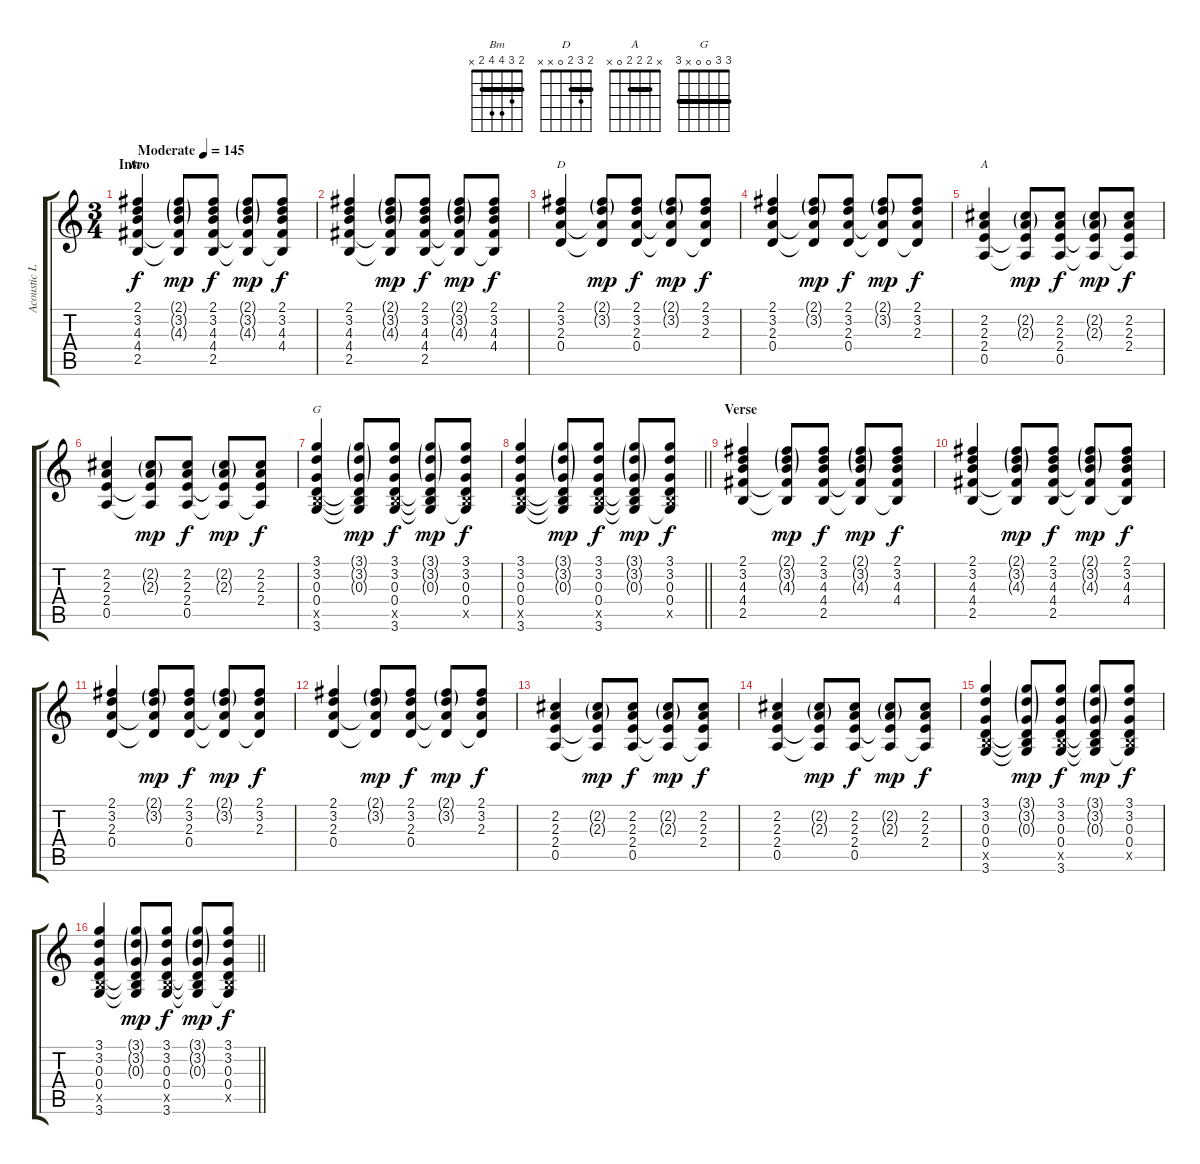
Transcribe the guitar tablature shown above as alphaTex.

\track ("Acoustic L" "Acoustic L") {instrument acousticguitarsteel}
\staff {score tabs}
\tuning (E4 B3 G3 D3 A2 E2) {hide}
\chord ("Bm" 2 3 4 4 2 x) {barre 2}
\chord ("D" 2 3 2 0 x x) {barre 2}
\chord ("A" x 2 2 2 0 x) {barre 2}
\chord ("G" 3 3 0 0 x 3) {barre 3}
\ts (3 4)
\section ("" "Intro")
\tempo (145 "Moderate")
\clef g2
\ks c
(2.1 3.2 4.3 4.4 2.5).4{ch "Bm" dy f instrument acousticguitarsteel} (2.1{g} 3.2{g} 4.3{g} 4.4{t} 2.5{t}).8{dy mp} (2.1 3.2 4.3 4.4 2.5).8{dy f} (2.1{g} 3.2{g} 4.3{g} 4.4{t} 2.5{t}).8{dy mp} (2.1 3.2 4.3 4.4 2.5{t}).8{dy f} |
(2.1 3.2 4.3 4.4 2.5).4 (2.1{g} 3.2{g} 4.3{g} 4.4{t} 2.5{t}).8{dy mp} (2.1 3.2 4.3 4.4 2.5).8{dy f} (2.1{g} 3.2{g} 4.3{g} 4.4{t} 2.5{t}).8{dy mp} (2.1 3.2 4.3 4.4 2.5{t}).8{dy f} |
(2.1 3.2 2.3 0.4).4{ch "D"} (2.1{g} 3.2{g} 2.3{t} 0.4{t}).8{dy mp} (2.1 3.2 2.3 0.4).8{dy f} (2.1{g} 3.2{g} 2.3{t} 0.4{t}).8{dy mp} (2.1 3.2 2.3 0.4{t}).8{dy f} |
(2.1 3.2 2.3 0.4).4 (2.1{g} 3.2{g} 2.3{t} 0.4{t}).8{dy mp} (2.1 3.2 2.3 0.4).8{dy f} (2.1{g} 3.2{g} 2.3{t} 0.4{t}).8{dy mp} (2.1 3.2 2.3 0.4{t}).8{dy f} |
(2.2 2.3 2.4 0.5).4{ch "A"} (2.2{g} 2.3{g} 2.4{t} 0.5{t}).8{dy mp} (2.2 2.3 2.4 0.5).8{dy f} (2.2{g} 2.3{g} 2.4{t} 0.5{t}).8{dy mp} (2.2 2.3 2.4 0.5{t}).8{dy f} |
(2.2 2.3 2.4 0.5).4 (2.2{g} 2.3{g} 2.4{t} 0.5{t}).8{dy mp} (2.2 2.3 2.4 0.5).8{dy f} (2.2{g} 2.3{g} 2.4{t} 0.5{t}).8{dy mp} (2.2 2.3 2.4 0.5{t}).8{dy f} |
(3.1 3.2 0.3 0.4 2.5{x} 3.6).4{ch "G"} (3.1{g} 3.2{g} 0.3{g} 0.4{t} 2.5{t} 3.6{t}).8{dy mp} (3.1 3.2 0.3 0.4 2.5{x} 3.6).8{dy f} (3.1{g} 3.2{g} 0.3{g} 0.4{t} 2.5{t} 3.6{t}).8{dy mp} (3.1 3.2 0.3 0.4 2.5{x} 3.6{t}).8{dy f} |
\barLineRight lightlight
(3.1 3.2 0.3 0.4 2.5{x} 3.6).4 (3.1{g} 3.2{g} 0.3{g} 0.4{t} 2.5{t} 3.6{t}).8{dy mp} (3.1 3.2 0.3 0.4 2.5{x} 3.6).8{dy f} (3.1{g} 3.2{g} 0.3{g} 0.4{t} 2.5{t} 3.6{t}).8{dy mp} (3.1 3.2 0.3 0.4 2.5{x} 3.6{t}).8{dy f} |
\section ("" "Verse")
(2.1 3.2 4.3 4.4 2.5).4 (2.1{g} 3.2{g} 4.3{g} 4.4{t} 2.5{t}).8{dy mp} (2.1 3.2 4.3 4.4 2.5).8{dy f} (2.1{g} 3.2{g} 4.3{g} 4.4{t} 2.5{t}).8{dy mp} (2.1 3.2 4.3 4.4 2.5{t}).8{dy f} |
(2.1 3.2 4.3 4.4 2.5).4 (2.1{g} 3.2{g} 4.3{g} 4.4{t} 2.5{t}).8{dy mp} (2.1 3.2 4.3 4.4 2.5).8{dy f} (2.1{g} 3.2{g} 4.3{g} 4.4{t} 2.5{t}).8{dy mp} (2.1 3.2 4.3 4.4 2.5{t}).8{dy f} |
(2.1 3.2 2.3 0.4).4 (2.1{g} 3.2{g} 2.3{t} 0.4{t}).8{dy mp} (2.1 3.2 2.3 0.4).8{dy f} (2.1{g} 3.2{g} 2.3{t} 0.4{t}).8{dy mp} (2.1 3.2 2.3 0.4{t}).8{dy f} |
(2.1 3.2 2.3 0.4).4 (2.1{g} 3.2{g} 2.3{t} 0.4{t}).8{dy mp} (2.1 3.2 2.3 0.4).8{dy f} (2.1{g} 3.2{g} 2.3{t} 0.4{t}).8{dy mp} (2.1 3.2 2.3 0.4{t}).8{dy f} |
(2.2 2.3 2.4 0.5).4 (2.2{g} 2.3{g} 2.4{t} 0.5{t}).8{dy mp} (2.2 2.3 2.4 0.5).8{dy f} (2.2{g} 2.3{g} 2.4{t} 0.5{t}).8{dy mp} (2.2 2.3 2.4 0.5{t}).8{dy f} |
(2.2 2.3 2.4 0.5).4 (2.2{g} 2.3{g} 2.4{t} 0.5{t}).8{dy mp} (2.2 2.3 2.4 0.5).8{dy f} (2.2{g} 2.3{g} 2.4{t} 0.5{t}).8{dy mp} (2.2 2.3 2.4 0.5{t}).8{dy f} |
(3.1 3.2 0.3 0.4 2.5{x} 3.6).4 (3.1{g} 3.2{g} 0.3{g} 0.4{t} 2.5{t} 3.6{t}).8{dy mp} (3.1 3.2 0.3 0.4 2.5{x} 3.6).8{dy f} (3.1{g} 3.2{g} 0.3{g} 0.4{t} 2.5{t} 3.6{t}).8{dy mp} (3.1 3.2 0.3 0.4 2.5{x} 3.6{t}).8{dy f} |
\barLineRight lightlight
(3.1 3.2 0.3 0.4 2.5{x} 3.6).4 (3.1{g} 3.2{g} 0.3{g} 0.4{t} 2.5{t} 3.6{t}).8{dy mp} (3.1 3.2 0.3 0.4 2.5{x} 3.6).8{dy f} (3.1{g} 3.2{g} 0.3{g} 0.4{t} 2.5{t} 3.6{t}).8{dy mp} (3.1 3.2 0.3 0.4 2.5{x} 3.6{t}).8{dy f}
